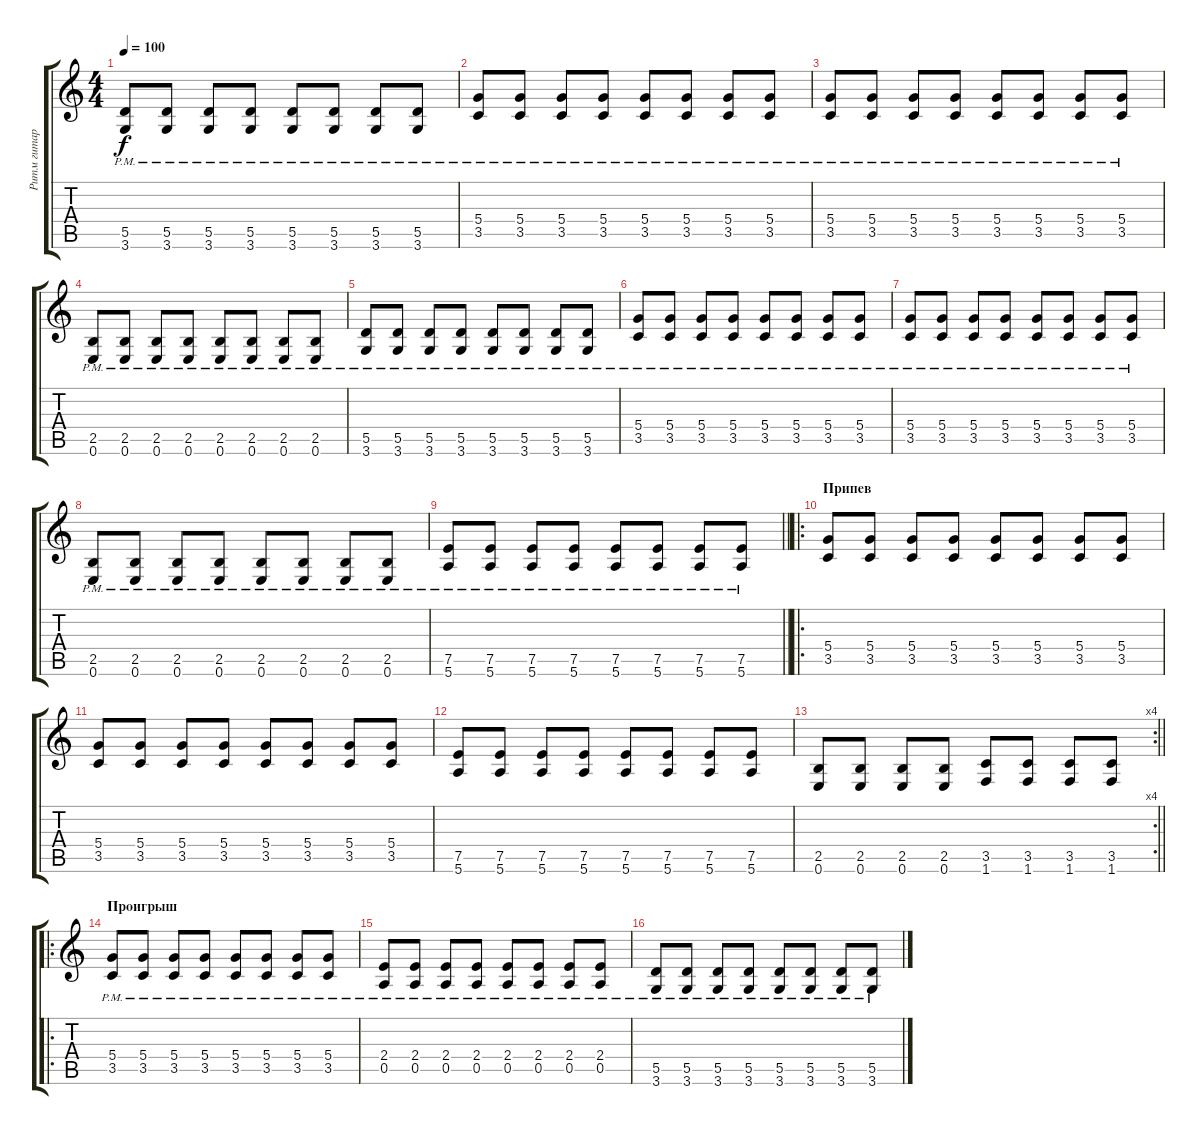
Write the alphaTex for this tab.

\track ("Ритм гитара" "Ритм гитар") {instrument distortionguitar}
\staff {score tabs}
\tuning (E4 B3 G3 D3 A2 E2) {hide}
\ts (4 4)
\tempo 100
\clef g2
\ks c
(5.5{pm} 3.6{pm}).8{dy f} (5.5{pm} 3.6{pm}).8 (5.5{pm} 3.6{pm}).8 (5.5{pm} 3.6{pm}).8 (5.5{pm} 3.6{pm}).8 (5.5{pm} 3.6{pm}).8 (5.5{pm} 3.6{pm}).8 (5.5{pm} 3.6{pm}).8 |
(5.4{pm} 3.5{pm}).8 (5.4{pm} 3.5{pm}).8 (5.4{pm} 3.5{pm}).8 (5.4{pm} 3.5{pm}).8 (5.4{pm} 3.5{pm}).8 (5.4{pm} 3.5{pm}).8 (5.4{pm} 3.5{pm}).8 (5.4{pm} 3.5{pm}).8 |
(5.4{pm} 3.5{pm}).8 (5.4{pm} 3.5{pm}).8 (5.4{pm} 3.5{pm}).8 (5.4{pm} 3.5{pm}).8 (5.4{pm} 3.5{pm}).8 (5.4{pm} 3.5{pm}).8 (5.4{pm} 3.5{pm}).8 (5.4{pm} 3.5{pm}).8 |
(2.5{pm} 0.6{pm}).8 (2.5{pm} 0.6{pm}).8 (2.5{pm} 0.6{pm}).8 (2.5{pm} 0.6{pm}).8 (2.5{pm} 0.6{pm}).8 (2.5{pm} 0.6{pm}).8 (2.5{pm} 0.6{pm}).8 (2.5{pm} 0.6{pm}).8 |
(5.5{pm} 3.6{pm}).8 (5.5{pm} 3.6{pm}).8 (5.5{pm} 3.6{pm}).8 (5.5{pm} 3.6{pm}).8 (5.5{pm} 3.6{pm}).8 (5.5{pm} 3.6{pm}).8 (5.5{pm} 3.6{pm}).8 (5.5{pm} 3.6{pm}).8 |
(5.4{pm} 3.5{pm}).8 (5.4{pm} 3.5{pm}).8 (5.4{pm} 3.5{pm}).8 (5.4{pm} 3.5{pm}).8 (5.4{pm} 3.5{pm}).8 (5.4{pm} 3.5{pm}).8 (5.4{pm} 3.5{pm}).8 (5.4{pm} 3.5{pm}).8 |
(5.4{pm} 3.5{pm}).8 (5.4{pm} 3.5{pm}).8 (5.4{pm} 3.5{pm}).8 (5.4{pm} 3.5{pm}).8 (5.4{pm} 3.5{pm}).8 (5.4{pm} 3.5{pm}).8 (5.4{pm} 3.5{pm}).8 (5.4{pm} 3.5{pm}).8 |
(2.5{pm} 0.6{pm}).8 (2.5{pm} 0.6{pm}).8 (2.5{pm} 0.6{pm}).8 (2.5{pm} 0.6{pm}).8 (2.5{pm} 0.6{pm}).8 (2.5{pm} 0.6{pm}).8 (2.5{pm} 0.6{pm}).8 (2.5{pm} 0.6{pm}).8 |
\barLineRight lightlight
(7.5{pm} 5.6{pm}).8 (7.5{pm} 5.6{pm}).8 (7.5{pm} 5.6{pm}).8 (7.5{pm} 5.6{pm}).8 (7.5{pm} 5.6{pm}).8 (7.5{pm} 5.6{pm}).8 (7.5{pm} 5.6{pm}).8 (7.5{pm} 5.6{pm}).8 |
\ro
\section ("" "Припев")
(5.4 3.5).8 (5.4 3.5).8 (5.4 3.5).8 (5.4 3.5).8 (5.4 3.5).8 (5.4 3.5).8 (5.4 3.5).8 (5.4 3.5).8 |
(5.4 3.5).8 (5.4 3.5).8 (5.4 3.5).8 (5.4 3.5).8 (5.4 3.5).8 (5.4 3.5).8 (5.4 3.5).8 (5.4 3.5).8 |
(7.5 5.6).8 (7.5 5.6).8 (7.5 5.6).8 (7.5 5.6).8 (7.5 5.6).8 (7.5 5.6).8 (7.5 5.6).8 (7.5 5.6).8 |
\rc 4
\barLineRight lightlight
(2.5 0.6).8 (2.5 0.6).8 (2.5 0.6).8 (2.5 0.6).8 (3.5 1.6).8 (3.5 1.6).8 (3.5 1.6).8 (3.5 1.6).8 |
\ro
\section ("" "Проигрыш")
(5.4{pm} 3.5{pm}).8 (5.4{pm} 3.5{pm}).8 (5.4{pm} 3.5{pm}).8 (5.4{pm} 3.5{pm}).8 (5.4{pm} 3.5{pm}).8 (5.4{pm} 3.5{pm}).8 (5.4{pm} 3.5{pm}).8 (5.4{pm} 3.5{pm}).8 |
(2.4{pm} 0.5{pm}).8 (2.4{pm} 0.5{pm}).8 (2.4{pm} 0.5{pm}).8 (2.4{pm} 0.5{pm}).8 (2.4{pm} 0.5{pm}).8 (2.4{pm} 0.5{pm}).8 (2.4{pm} 0.5{pm}).8 (2.4{pm} 0.5{pm}).8 |
(5.5{pm} 3.6{pm}).8 (5.5{pm} 3.6{pm}).8 (5.5{pm} 3.6{pm}).8 (5.5{pm} 3.6{pm}).8 (5.5{pm} 3.6{pm}).8 (5.5{pm} 3.6{pm}).8 (5.5{pm} 3.6{pm}).8 (5.5{pm} 3.6{pm}).8
